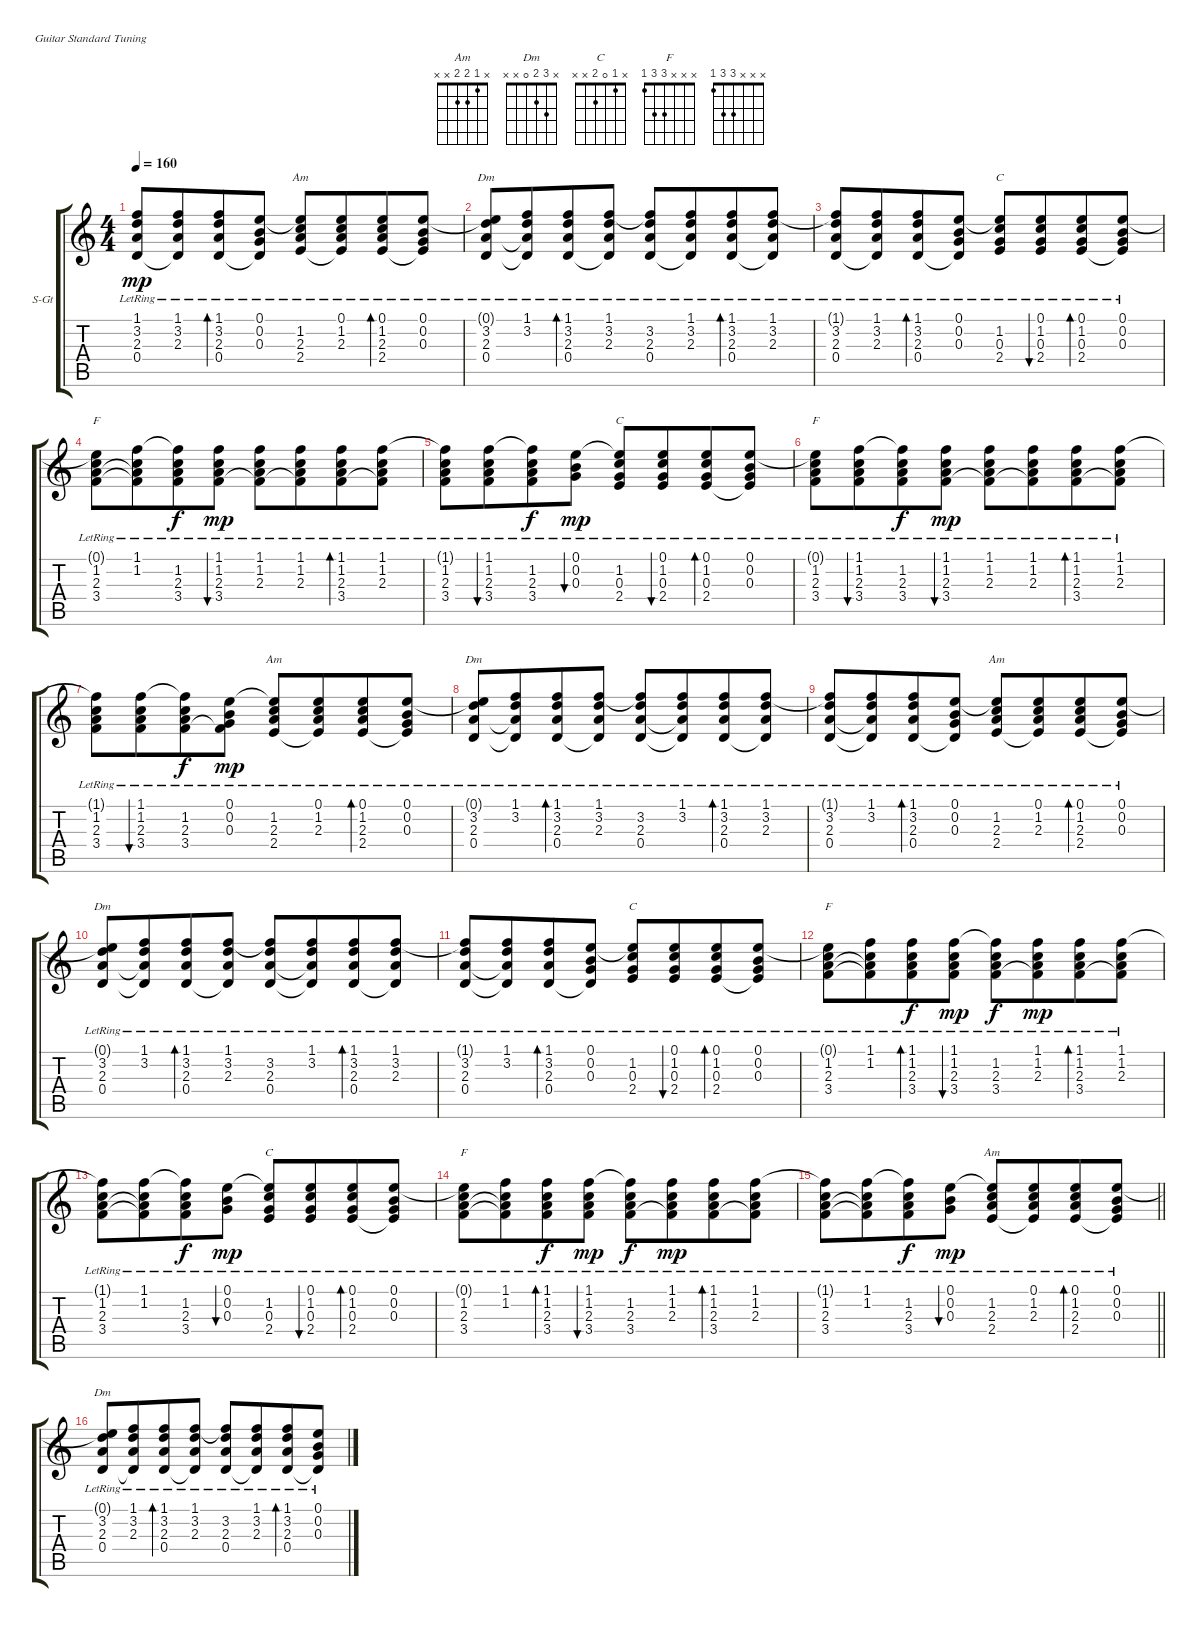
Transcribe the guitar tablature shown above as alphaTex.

\bracketExtendMode groupsimilarinstruments
\firstSystemTrackNameOrientation horizontal
\otherSystemsTrackNameOrientation horizontal
\track ("Гитара 1" "S-Gt") {instrument acousticguitarsteel}
\staff {score tabs}
\tuning (E4 B3 G3 D3 A2 E2)
\chord ("Am" x 1 2 2 x x)
\chord ("Dm" x 3 2 0 x x)
\chord ("C" x 1 0 2 x x)
\chord ("F" x x x 3 3 1)
\chord ("" x x x 3 3 1)
\ts (4 4)
\tempo 160
\clef g2
\ks c
(1.1{lr t} 3.2{lr} 2.3{lr} 0.4{lr}).8{dy mp} (1.1{lr} 3.2{lr} 2.3{lr} 0.4{lr t}).8{beam merge} (1.1{lr} 3.2{lr} 2.3{lr} 0.4{lr}).8{bd 60} (0.1{lr} 0.2{lr} 0.3{lr} 0.4{lr t}).8 (0.1{lr t} 1.2{lr} 2.3{lr} 2.4{lr}).8{ch "Am"} (0.1{lr} 1.2{lr} 2.3{lr} 2.4{lr t}).8{beam merge} (0.1{lr} 1.2{lr} 2.3{lr} 2.4{lr}).8{bd 60} (0.1{lr} 0.2{lr} 0.3{lr} 2.4{lr t}).8 |
(0.1{lr t} 3.2{lr} 2.3{lr} 0.4{lr}).8{ch "Dm"} (1.1{lr} 3.2{lr} 2.3{lr t} 0.4{lr t}).8{beam merge} (1.1{lr} 3.2{lr} 2.3{lr} 0.4{lr}).8{bd 60} (1.1{lr} 3.2{lr} 2.3{lr} 0.4{lr t}).8 (1.1{lr t} 3.2{lr} 2.3{lr} 0.4{lr}).8 (1.1{lr} 3.2{lr} 2.3{lr} 0.4{lr t}).8{beam merge} (1.1{lr} 3.2{lr} 2.3{lr} 0.4{lr}).8{bd 60} (1.1{lr} 3.2{lr} 2.3{lr} 0.4{lr t}).8 |
(1.1{lr t} 3.2{lr} 2.3{lr} 0.4{lr}).8 (1.1{lr} 3.2{lr} 2.3{lr} 0.4{lr t}).8{beam merge} (1.1{lr} 3.2{lr} 2.3{lr} 0.4{lr}).8{bd 60} (0.1{lr} 0.2{lr} 0.3{lr} 0.4{lr t}).8 (0.1{lr t} 1.2{lr} 0.3{lr} 2.4{lr}).8{ch "C"} (0.1{lr} 1.2{lr} 0.3{lr} 2.4{lr}).8{bu 60 beam merge} (0.1{lr} 1.2{lr} 0.3{lr} 2.4{lr}).8{bd 60} (0.1{lr} 0.2{lr} 0.3{lr} 2.4{lr t}).8 |
(0.1{lr t} 1.2{lr} 2.3{lr} 3.4{lr}).8{ch "F"} (1.1{lr} 1.2{lr} 2.3{lr t} 3.4{lr t}).8{beam merge} (1.1{lr t} 1.2{lr} 2.3{lr} 3.4{lr}).8{dy f} (1.1{lr} 1.2{lr} 2.3{lr} 3.4).8{bu 60 dy mp} (1.1 1.2{lr} 2.3{lr} 3.4{t}).8 (1.1{lr} 1.2{lr} 2.3{lr} 3.4{t}).8{beam merge} (1.1{lr} 1.2{lr} 2.3{lr} 3.4{lr}).8{bd 60} (1.1{lr} 1.2{lr} 2.3{lr} 3.4{lr t}).8 |
(1.1{lr t} 1.2{lr} 2.3{lr} 3.4{lr}).8{ch ""} (1.1{lr} 1.2{lr} 2.3{lr} 3.4).8{bu 60 beam merge} (1.1{lr t} 1.2{lr} 2.3{lr} 3.4{lr}).8{dy f} (0.1{lr} 0.2{lr} 0.3{lr}).8{bu 60 dy mp} (0.1{lr t} 1.2{lr} 0.3{lr} 2.4{lr}).8{ch "C"} (0.1{lr} 1.2{lr} 0.3{lr} 2.4).8{bu 60 beam merge} (0.1 1.2{lr} 0.3{lr} 2.4{lr}).8{bd 60} (0.1{lr} 0.2{lr} 0.3{lr} 2.4{lr t}).8 |
(0.1{lr t} 1.2{lr} 2.3{lr} 3.4{lr}).8{ch "F"} (1.1{lr} 1.2{lr} 2.3{lr} 3.4).8{bu 60 beam merge} (1.1{lr t} 1.2{lr} 2.3{lr} 3.4{lr}).8{dy f} (1.1{lr} 1.2{lr} 2.3{lr} 3.4).8{bu 60 dy mp} (1.1 1.2{lr} 2.3{lr} 3.4{t}).8 (1.1{lr} 1.2{lr} 2.3{lr} 3.4{t}).8{beam merge} (1.1{lr} 1.2{lr} 2.3{lr} 3.4{lr}).8{bd 60} (1.1{lr} 1.2{lr} 2.3{lr} 3.4{lr t}).8 |
(1.1{lr t} 1.2{lr} 2.3{lr} 3.4{lr}).8{ch ""} (1.1{lr} 1.2{lr} 2.3{lr} 3.4).8{bu 60 beam merge} (1.1{lr t} 1.2{lr} 2.3{lr} 3.4{lr}).8{dy f} (0.1{lr} 0.2{lr} 0.3{lr} 3.4{lr t}).8{dy mp} (0.1{lr t} 1.2{lr} 2.3{lr} 2.4{lr}).8{ch "Am"} (0.1{lr} 1.2{lr} 2.3{lr} 2.4{lr t}).8{beam merge} (0.1 1.2{lr} 2.3{lr} 2.4{lr}).8{bd 60} (0.1{lr} 0.2{lr} 0.3{lr} 2.4{lr t}).8 |
(0.1{lr t} 3.2{lr} 2.3{lr} 0.4{lr}).8{ch "Dm"} (1.1{lr} 3.2{lr} 2.3{lr t} 0.4{lr t}).8{beam merge} (1.1{lr} 3.2{lr} 2.3{lr} 0.4{lr}).8{bd 60} (1.1{lr} 3.2{lr} 2.3{lr} 0.4{lr t}).8 (1.1{lr t} 3.2{lr} 2.3{lr} 0.4{lr}).8 (1.1{lr} 3.2{lr} 2.3{lr t} 0.4{lr t}).8{beam merge} (1.1{lr} 3.2{lr} 2.3{lr} 0.4{lr}).8{bd 60} (1.1{lr} 3.2{lr} 2.3{lr} 0.4{lr t}).8 |
(1.1{lr t} 3.2{lr} 2.3{lr} 0.4{lr}).8 (1.1{lr} 3.2{lr} 2.3{lr t} 0.4{lr t}).8{beam merge} (1.1{lr} 3.2{lr} 2.3{lr} 0.4{lr}).8{bd 60} (0.1{lr} 0.2{lr} 0.3{lr} 0.4{lr t}).8 (0.1{lr t} 1.2{lr} 2.3{lr} 2.4{lr}).8{ch "Am"} (0.1{lr} 1.2{lr} 2.3{lr} 2.4{lr t}).8{beam merge} (0.1{lr} 1.2{lr} 2.3{lr} 2.4{lr}).8{bd 60} (0.1{lr} 0.2{lr} 0.3{lr} 2.4{lr t}).8 |
(0.1{lr t} 3.2{lr} 2.3{lr} 0.4{lr}).8{ch "Dm"} (1.1{lr} 3.2{lr} 2.3{lr t} 0.4{lr t}).8{beam merge} (1.1{lr} 3.2{lr} 2.3{lr} 0.4{lr}).8{bd 60} (1.1{lr} 3.2{lr} 2.3{lr} 0.4{lr t}).8 (1.1{lr t} 3.2{lr} 2.3{lr} 0.4{lr}).8 (1.1{lr} 3.2{lr} 2.3{lr t} 0.4{lr t}).8{beam merge} (1.1{lr} 3.2{lr} 2.3{lr} 0.4{lr}).8{bd 60} (1.1{lr} 3.2{lr} 2.3{lr} 0.4{lr t}).8 |
(1.1{lr t} 3.2{lr} 2.3{lr} 0.4{lr}).8 (1.1{lr} 3.2{lr} 2.3{lr t} 0.4{lr t}).8{beam merge} (1.1{lr} 3.2{lr} 2.3{lr} 0.4{lr}).8{bd 60} (0.1{lr} 0.2{lr} 0.3{lr} 0.4{lr t}).8 (0.1{lr t} 1.2{lr} 0.3{lr} 2.4{lr}).8{ch "C"} (0.1{lr} 1.2{lr} 0.3{lr} 2.4{lr}).8{bu 60 beam merge} (0.1{lr} 1.2{lr} 0.3{lr} 2.4{lr}).8{bd 60} (0.1{lr} 0.2{lr} 0.3{lr} 2.4{lr t}).8 |
(0.1{lr t} 1.2{lr} 2.3{lr} 3.4{lr}).8{ch "F"} (1.1{lr} 1.2{lr} 2.3{lr t} 3.4{lr t}).8{beam merge} (1.1 1.2{lr} 2.3{lr} 3.4{lr}).8{bd 60 dy f} (1.1{lr} 1.2{lr} 2.3{lr} 3.4).8{bu 60 dy mp} (1.1{lr t} 1.2{lr} 2.3{lr} 3.4).8{dy f} (1.1{lr} 1.2{lr} 2.3{lr} 3.4{t}).8{dy mp beam merge} (1.1{lr} 1.2{lr} 2.3{lr} 3.4{lr}).8{bd 60} (1.1{lr} 1.2{lr} 2.3{lr} 3.4{lr t}).8 |
(1.1{lr t} 1.2{lr} 2.3{lr} 3.4{lr}).8{ch ""} (1.1{lr} 1.2{lr} 2.3{lr t} 3.4{lr t}).8{beam merge} (1.1{lr t} 1.2{lr} 2.3{lr} 3.4{lr}).8{dy f} (0.1{lr} 0.2{lr} 0.3{lr}).8{bu 60 dy mp} (0.1{lr t} 1.2{lr} 0.3{lr} 2.4{lr}).8{ch "C"} (0.1{lr} 1.2{lr} 0.3{lr} 2.4).8{bu 60 beam merge} (0.1 1.2{lr} 0.3{lr} 2.4{lr}).8{bd 60} (0.1{lr} 0.2{lr} 0.3{lr} 2.4{lr t}).8 |
(0.1{lr t} 1.2{lr} 2.3{lr} 3.4{lr}).8{ch "F"} (1.1{lr} 1.2{lr} 2.3{lr t} 3.4{lr t}).8{beam merge} (1.1 1.2{lr} 2.3{lr} 3.4{lr}).8{bd 60 dy f} (1.1{lr} 1.2{lr} 2.3{lr} 3.4).8{bu 60 dy mp} (1.1{lr t} 1.2{lr} 2.3{lr} 3.4).8{dy f} (1.1{lr} 1.2{lr} 2.3{lr} 3.4{t}).8{dy mp beam merge} (1.1{lr} 1.2{lr} 2.3{lr} 3.4{lr}).8{bd 60} (1.1{lr} 1.2{lr} 2.3{lr} 3.4{lr t}).8 |
\barLineRight lightlight
(1.1{lr t} 1.2{lr} 2.3{lr} 3.4{lr}).8{ch ""} (1.1{lr} 1.2{lr} 2.3{lr t} 3.4{lr t}).8{beam merge} (1.1{lr t} 1.2{lr} 2.3{lr} 3.4{lr}).8{dy f} (0.1{lr} 0.2{lr} 0.3{lr}).8{bu 60 dy mp} (0.1{lr t} 1.2{lr} 2.3{lr} 2.4{lr}).8{ch "Am"} (0.1{lr} 1.2{lr} 2.3{lr} 2.4{lr t}).8{beam merge} (0.1 1.2{lr} 2.3{lr} 2.4{lr}).8{bd 60} (0.1{lr} 0.2{lr} 0.3{lr} 2.4{lr t}).8 |
(0.1{lr t} 3.2{lr} 2.3{lr} 0.4{lr}).8{ch "Dm"} (1.1{lr} 3.2{lr} 2.3{lr} 0.4{lr t}).8{beam merge} (1.1{lr} 3.2{lr} 2.3{lr} 0.4{lr}).8{bd 60} (1.1{lr} 3.2{lr} 2.3{lr} 0.4{lr t}).8 (1.1{lr t} 3.2{lr} 2.3{lr} 0.4{lr}).8 (1.1{lr} 3.2{lr} 2.3{lr} 0.4{lr t}).8{beam merge} (1.1{lr} 3.2{lr} 2.3{lr} 0.4{lr}).8{bd 60} (0.1{lr} 0.2{lr} 0.3{lr} 0.4{lr t}).8
